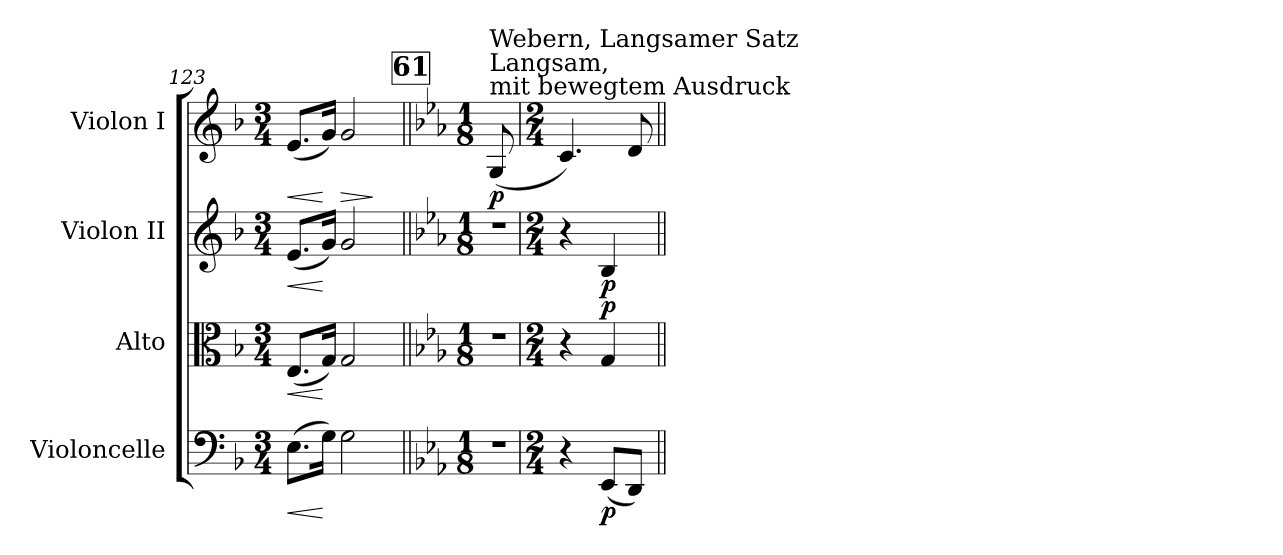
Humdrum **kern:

**kern	**dynam	**kern	**dynam	**kern	**dynam	**kern	**dynam
*part4	*part4	*part3	*part3	*part2	*part2	*part1	*part1
*staff4	*staff4	*staff3	*staff3	*staff2	*staff2	*staff1	*staff1
*I"Violoncelle	*	*I"Alto	*	*I"Violon II	*	*I"Violon I	*
*I'Vc.	*	*I'Alt.	*	*I'Vln. II	*	*I'Vln. I	*
*clefF4	*	*clefC3	*	*clefG2	*	*clefG2	*
*k[b-]	*	*k[b-]	*	*k[b-]	*	*k[b-]	*
*F:	*	*F:	*	*F:	*	*F:	*
*M3/4	*	*M3/4	*	*M3/4	*	*M3/4	*
=123	=123	=123	=123	=123	=123	=123	=123
!	!LO:HP:b	!	!LO:HP:b	!	!LO:HP:b	!	!LO:HP:b
(8.E\L	<	(8.E/L	<	(8.e/L	<	(8.e/L	<
16G\Jk)	[	16G/Jk)	[	16g/Jk)	[	16g/Jk)	[
!	!	!	!	!	!	!	!LO:HP:b
2G\	.	2G/	.	2g/	.	2g/	>
.	.	.	.	.	.	.	]
!!LO:REH:place=s1:a:t=61
=124||	=124||	=124||	=124||	=124||	=124||	=124||	=124||
*k[b-e-a-]	*	*k[b-e-a-]	*	*k[b-e-a-]	*	*k[b-e-a-]	*
*E-:	*	*E-:	*	*E-:	*	*E-:	*
*M1/8	*	*M1/8	*	*M1/8	*	*M1/8	*
!	!	!	!	!	!	!LO:TX:a:t=Langsam,\nmit bewegtem Ausdruck	!
!	!	!	!	!	!	!LO:TX:a:t=Webern, Langsamer Satz	!
!	!	!	!	!	!	!	!LO:DY:b
8r	.	8r	.	8r	.	(8G/	p
=125	=125	=125	=125	=125	=125	=125	=125
*M2/4	*	*M2/4	*	*M2/4	*	*M2/4	*
4r	.	4r	.	4r	.	4.c/)	.
!	!LO:DY:b	!	!LO:DY:a	!	!LO:DY:b	!	!
(8EE-/L	p	4G/	p	4B-/	p	.	.
8DD/J)	.	.	.	.	.	8d/	.
=||	=||	=||	=||	=||	=||	=||	=||
*-	*-	*-	*-	*-	*-	*-	*-
